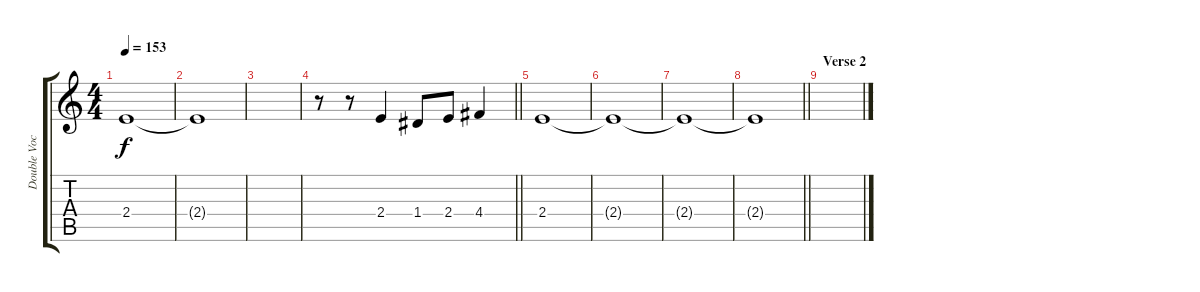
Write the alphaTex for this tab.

\track ("Double Vocals" "Double Voc") {instrument acousticguitarnylon}
\staff {score tabs}
\tuning (E4 B3 G3 D3 A2 E2) {hide}
\ts (4 4)
\tempo 153
\clef g2
\ks c
2.4.1{dy f} |
2.4{t}.1 |
|
\barLineRight lightlight
r.8 r.8 2.4.4 1.4.8 2.4.8 4.4.4 |
2.4.1 |
2.4{t}.1 |
2.4{t}.1 |
\barLineRight lightlight
2.4{t}.1 |
\section ("" "Verse 2")
